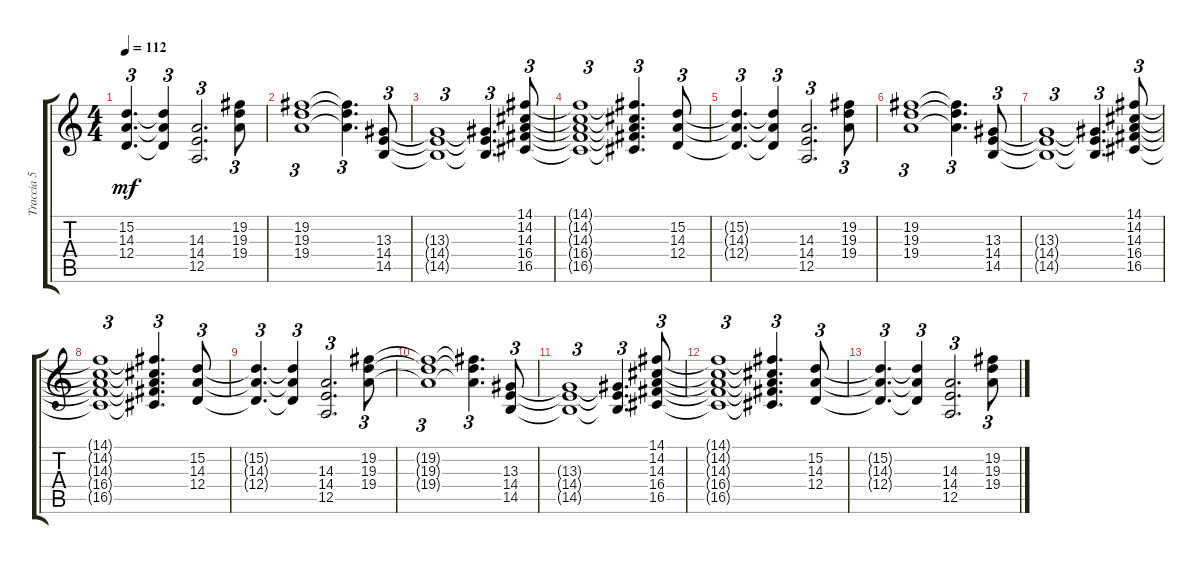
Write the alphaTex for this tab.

\track ("Traccia 5" "Traccia 5") {instrument pad7halo}
\staff {score tabs}
\tuning (E4 B3 G3 D3 A2 E2) {hide}
\ts (4 4)
\tempo 112
\clef g2
\ks c
(15.2{t} 14.3{t} 12.4{t}).4{d tu (3 2) dy mf} (15.2{t} 14.3{t} 12.4{t}).4{tu (3 2)} (14.3 14.4 12.5).2{d tu (3 2)} (19.2 19.3 19.4).8{tu (3 2)} |
(19.2 19.3 19.4).1{tu (3 2)} (19.2{t} 19.3{t} 19.4{t}).4{d tu (3 2)} (13.3 14.4 14.5).8{tu (3 2)} |
(13.3{t} 14.4{t} 14.5{t}).1{tu (3 2)} (13.3{t} 14.4{t} 14.5{t}).4{d tu (3 2)} (14.1 14.2 14.3 16.4 16.5).8{tu (3 2)} |
(14.1{t} 14.2{t} 14.3{t} 16.4{t} 16.5{t}).1{tu (3 2)} (14.1{t} 14.2{t} 14.3{t} 16.4{t} 16.5{t}).4{d tu (3 2)} (15.2 14.3 12.4).8{tu (3 2)} |
(15.2{t} 14.3{t} 12.4{t}).4{d tu (3 2)} (15.2{t} 14.3{t} 12.4{t}).4{tu (3 2)} (14.3 14.4 12.5).2{d tu (3 2)} (19.2 19.3 19.4).8{tu (3 2)} |
(19.2 19.3 19.4).1{tu (3 2)} (19.2{t} 19.3{t} 19.4{t}).4{d tu (3 2)} (13.3 14.4 14.5).8{tu (3 2)} |
(13.3{t} 14.4{t} 14.5{t}).1{tu (3 2)} (13.3{t} 14.4{t} 14.5{t}).4{d tu (3 2)} (14.1 14.2 14.3 16.4 16.5).8{tu (3 2)} |
(14.1{t} 14.2{t} 14.3{t} 16.4{t} 16.5{t}).1{tu (3 2)} (14.1{t} 14.2{t} 14.3{t} 16.4{t} 16.5{t}).4{d tu (3 2)} (15.2 14.3 12.4).8{tu (3 2)} |
(15.2{t} 14.3{t} 12.4{t}).4{d tu (3 2)} (15.2{t} 14.3{t} 12.4{t}).4{tu (3 2)} (14.3 14.4 12.5).2{d tu (3 2)} (19.2 19.3 19.4).8{tu (3 2)} |
(19.2{t} 19.3{t} 19.4{t}).1{tu (3 2)} (19.2{t} 19.3{t} 19.4{t}).4{d tu (3 2)} (13.3 14.4 14.5).8{tu (3 2)} |
(13.3{t} 14.4{t} 14.5{t}).1{tu (3 2)} (13.3{t} 14.4{t} 14.5{t}).4{d tu (3 2)} (14.1 14.2 14.3 16.4 16.5).8{tu (3 2)} |
(14.1{t} 14.2{t} 14.3{t} 16.4{t} 16.5{t}).1{tu (3 2)} (14.1{t} 14.2{t} 14.3{t} 16.4{t} 16.5{t}).4{d tu (3 2)} (15.2 14.3 12.4).8{tu (3 2)} |
(15.2{t} 14.3{t} 12.4{t}).4{d tu (3 2)} (15.2{t} 14.3{t} 12.4{t}).4{tu (3 2)} (14.3 14.4 12.5).2{d tu (3 2)} (19.2 19.3 19.4).8{tu (3 2)}
